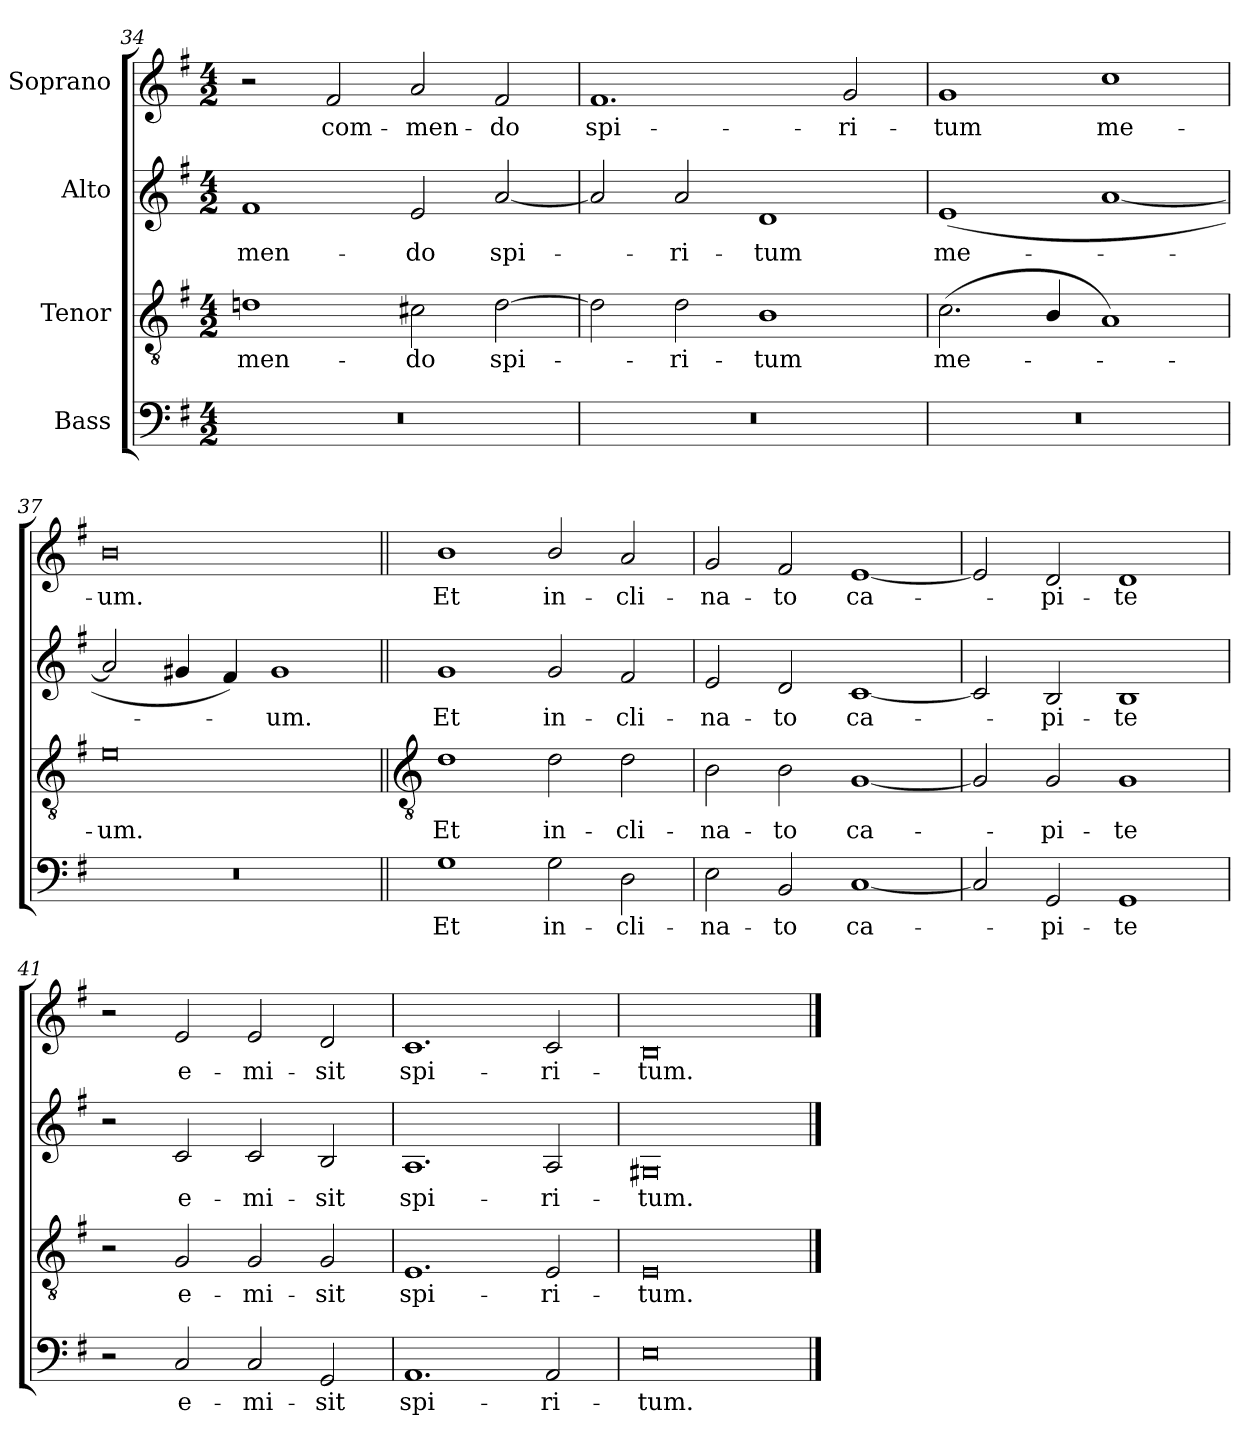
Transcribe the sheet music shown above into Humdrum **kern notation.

**kern	**text	**kern	**text	**kern	**text	**kern	**text
*part4	*part4	*part3	*part3	*part2	*part2	*part1	*part1
*staff4	*staff4	*staff3	*staff3	*staff2	*staff2	*staff1	*staff1
*I"Bass	*	*I"Tenor	*	*I"Alto	*	*I"Soprano	*
*clefF4	*	*clefGv2	*	*clefG2	*	*clefG2	*
*k[f#]	*	*k[f#]	*	*k[f#]	*	*k[f#]	*
*G:	*	*G:	*	*G:	*	*G:	*
*M4/2	*	*M4/2	*	*M4/2	*	*M4/2	*
=34	=34	=34	=34	=34	=34	=34	=34
!	!	!	!LO:LY:b	!	!LO:LY:b	!	!
0r	.	1dn	-men-	1f#	-men-	2r	.
!	!	!	!	!	!	!	!LO:LY:b
.	.	.	.	.	.	2f#	com-
!	!	!	!LO:LY:b	!	!LO:LY:b	!	!LO:LY:b
.	.	2c#X	-do	2e	-do	2a	-men-
!	!	!	!LO:LY:b	!	!LO:LY:b	!	!LO:LY:b
.	.	[2d	spi-	[2a	spi-	2f#	-do
=35	=35	=35	=35	=35	=35	=35	=35
!	!	!	!	!	!	!	!LO:LY:b
0r	.	2d]	.	2a]	.	1.f#	spi-
!	!	!	!LO:LY:b	!	!LO:LY:b	!	!
.	.	2d	ri-	2a	ri-	.	.
!	!	!	!LO:LY:b	!	!LO:LY:b	!	!
.	.	1B	-tum	1d	-tum	.	.
!	!	!	!	!	!	!	!LO:LY:b
.	.	.	.	.	.	2g	-ri-
=36	=36	=36	=36	=36	=36	=36	=36
!	!	!	!LO:LY:b	!	!LO:LY:b	!	!LO:LY:b
0r	.	(<2.c	me-	(<1e	me-	1g	-tum
.	.	4B/	.	.	.	.	.
!	!	!	!	!	!	!	!LO:LY:b
.	.	1A)	.	[1a	.	1cc	me-
=37	=37	=37	=37	=37	=37	=37	=37
!	!	!	!LO:LY:b	!	!	!	!LO:LY:b
0r	.	0e	um.	2a]	.	0b	-um.
.	.	.	.	4g#X	.	.	.
.	.	.	.	4f#)	.	.	.
!	!	!	!	!	!LO:LY:b	!	!
.	.	.	.	1g#	um.	.	.
!!LO:LB:g=z
=38||	=38||	=38||	=38||	=38||	=38||	=38||	=38||
*	*	*clefGv2	*	*	*	*	*
!	!LO:LY:b	!	!LO:LY:b	!	!LO:LY:b	!	!LO:LY:b
1G	Et	1d	Et	1g	Et	1b	Et
!	!LO:LY:b	!	!LO:LY:b	!	!LO:LY:b	!	!LO:LY:b
2G	in-	2d	in-	2g	in-	2b/	in-
!	!LO:LY:b	!	!LO:LY:b	!	!LO:LY:b	!	!LO:LY:b
2D	-cli-	2d	-cli-	2f#	-cli-	2a	-cli-
=39	=39	=39	=39	=39	=39	=39	=39
!	!LO:LY:b	!	!LO:LY:b	!	!LO:LY:b	!	!LO:LY:b
2E	-na-	2B	-na-	2e	-na-	2g	-na-
!	!LO:LY:b	!	!LO:LY:b	!	!LO:LY:b	!	!LO:LY:b
2BB	-to	2B	-to	2d	-to	2f#	-to
!	!LO:LY:b	!	!LO:LY:b	!	!LO:LY:b	!	!LO:LY:b
[1C	ca-	[1G	ca-	[1c	ca-	[1e	ca-
=40	=40	=40	=40	=40	=40	=40	=40
2C]	.	2G]	.	2c]	.	2e]	.
!	!LO:LY:b	!	!LO:LY:b	!	!LO:LY:b	!	!LO:LY:b
2GG	pi-	2G	pi-	2B	pi-	2d	pi-
!	!LO:LY:b	!	!LO:LY:b	!	!LO:LY:b	!	!LO:LY:b
1GG	-te	1G	-te	1B	-te	1d	-te
=41	=41	=41	=41	=41	=41	=41	=41
2r	.	2r	.	2r	.	2r	.
!	!LO:LY:b	!	!LO:LY:b	!	!LO:LY:b	!	!LO:LY:b
2C	e-	2G	e-	2c	e-	2e	e-
!	!LO:LY:b	!	!LO:LY:b	!	!LO:LY:b	!	!LO:LY:b
2C	-mi-	2G	-mi-	2c	-mi-	2e	-mi-
!	!LO:LY:b	!	!LO:LY:b	!	!LO:LY:b	!	!LO:LY:b
2GG	-sit	2G	-sit	2B	-sit	2d	-sit
=42	=42	=42	=42	=42	=42	=42	=42
!	!LO:LY:b	!	!LO:LY:b	!	!LO:LY:b	!	!LO:LY:b
1.AA	spi-	1.E	spi-	1.A	spi-	1.c	spi-
!	!LO:LY:b	!	!LO:LY:b	!	!LO:LY:b	!	!LO:LY:b
2AA	-ri-	2E	-ri-	2A	-ri-	2c	-ri-
=43	=43	=43	=43	=43	=43	=43	=43
!	!LO:LY:b	!	!LO:LY:b	!	!LO:LY:b	!	!LO:LY:b
0E	-tum.	0E	-tum.	0G#X	-tum.	0B	-tum.
==	==	==	==	==	==	==	==
*-	*-	*-	*-	*-	*-	*-	*-
